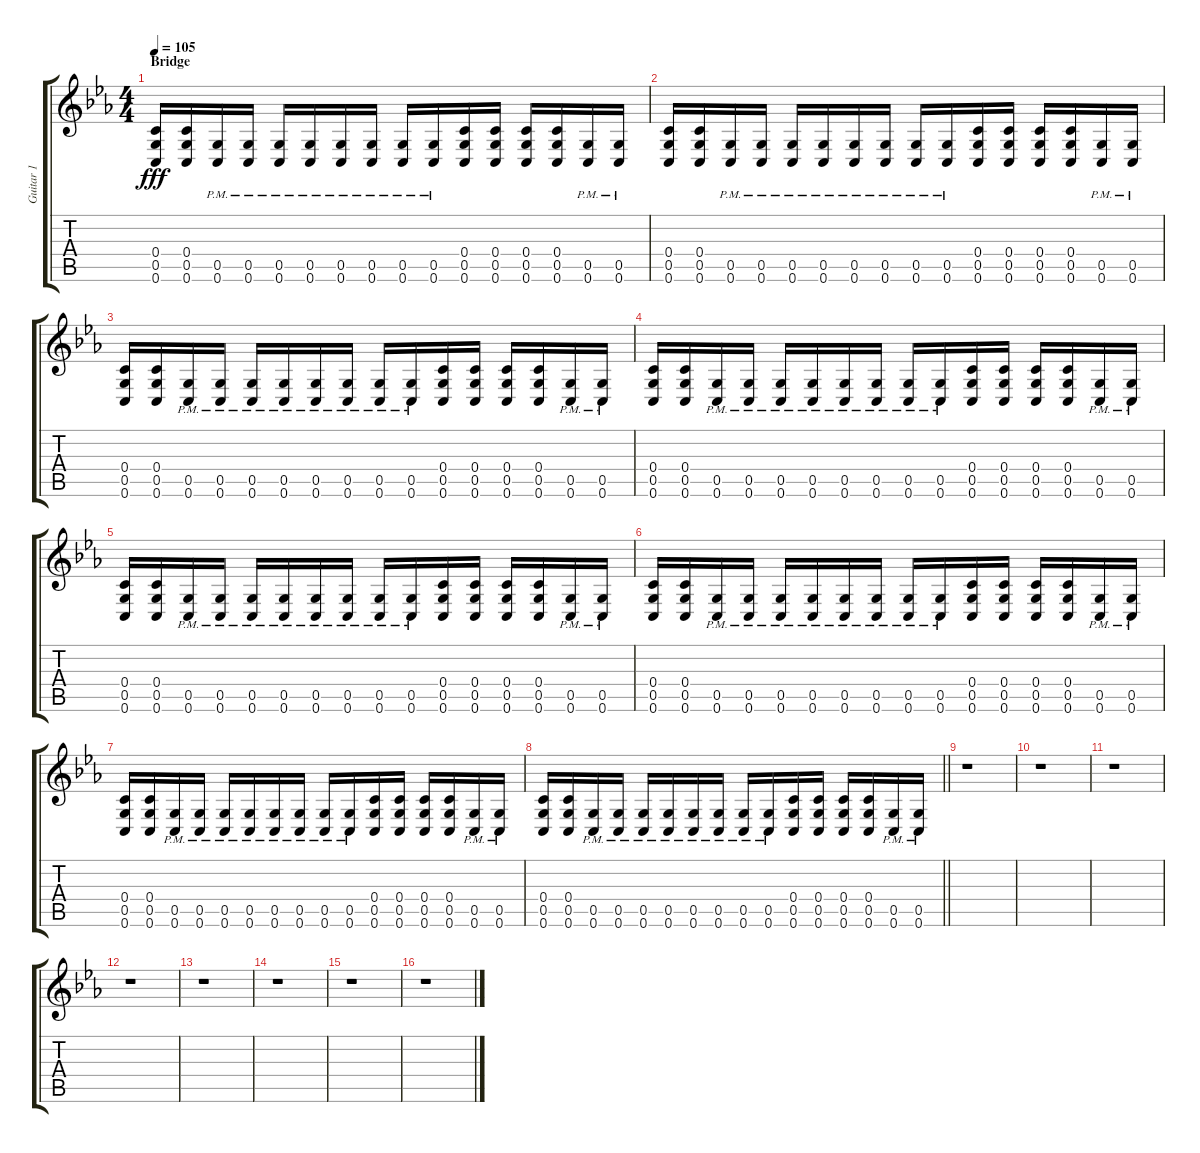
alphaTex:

\track ("Guitar 1" "Guitar 1") {instrument distortionguitar}
\staff {score tabs}
\tuning (D4 A3 F3 C3 G2 C2) {hide}
\ts (4 4)
\section ("" "Bridge")
\tempo 105
\clef g2
\ks eb
(0.4 0.5 0.6).16{dy fff} (0.4 0.5 0.6).16 (0.5{pm} 0.6{pm}).16 (0.5{pm} 0.6{pm}).16 (0.5{pm} 0.6{pm}).16 (0.5{pm} 0.6{pm}).16 (0.5{pm} 0.6{pm}).16 (0.5{pm} 0.6{pm}).16 (0.5{pm} 0.6{pm}).16 (0.5{pm} 0.6{pm}).16 (0.4 0.5 0.6).16 (0.4 0.5 0.6).16 (0.4 0.5 0.6).16 (0.4 0.5 0.6).16 (0.5{pm} 0.6{pm}).16 (0.5{pm} 0.6{pm}).16 |
(0.4 0.5 0.6).16 (0.4 0.5 0.6).16 (0.5{pm} 0.6{pm}).16 (0.5{pm} 0.6{pm}).16 (0.5{pm} 0.6{pm}).16 (0.5{pm} 0.6{pm}).16 (0.5{pm} 0.6{pm}).16 (0.5{pm} 0.6{pm}).16 (0.5{pm} 0.6{pm}).16 (0.5{pm} 0.6{pm}).16 (0.4 0.5 0.6).16 (0.4 0.5 0.6).16 (0.4 0.5 0.6).16 (0.4 0.5 0.6).16 (0.5{pm} 0.6{pm}).16 (0.5{pm} 0.6{pm}).16 |
(0.4 0.5 0.6).16 (0.4 0.5 0.6).16 (0.5{pm} 0.6{pm}).16 (0.5{pm} 0.6{pm}).16 (0.5{pm} 0.6{pm}).16 (0.5{pm} 0.6{pm}).16 (0.5{pm} 0.6{pm}).16 (0.5{pm} 0.6{pm}).16 (0.5{pm} 0.6{pm}).16 (0.5{pm} 0.6{pm}).16 (0.4 0.5 0.6).16 (0.4 0.5 0.6).16 (0.4 0.5 0.6).16 (0.4 0.5 0.6).16 (0.5{pm} 0.6{pm}).16 (0.5{pm} 0.6{pm}).16 |
(0.4 0.5 0.6).16 (0.4 0.5 0.6).16 (0.5{pm} 0.6{pm}).16 (0.5{pm} 0.6{pm}).16 (0.5{pm} 0.6{pm}).16 (0.5{pm} 0.6{pm}).16 (0.5{pm} 0.6{pm}).16 (0.5{pm} 0.6{pm}).16 (0.5{pm} 0.6{pm}).16 (0.5{pm} 0.6{pm}).16 (0.4 0.5 0.6).16 (0.4 0.5 0.6).16 (0.4 0.5 0.6).16 (0.4 0.5 0.6).16 (0.5{pm} 0.6{pm}).16 (0.5{pm} 0.6{pm}).16 |
(0.4 0.5 0.6).16 (0.4 0.5 0.6).16 (0.5{pm} 0.6{pm}).16 (0.5{pm} 0.6{pm}).16 (0.5{pm} 0.6{pm}).16 (0.5{pm} 0.6{pm}).16 (0.5{pm} 0.6{pm}).16 (0.5{pm} 0.6{pm}).16 (0.5{pm} 0.6{pm}).16 (0.5{pm} 0.6{pm}).16 (0.4 0.5 0.6).16 (0.4 0.5 0.6).16 (0.4 0.5 0.6).16 (0.4 0.5 0.6).16 (0.5{pm} 0.6{pm}).16 (0.5{pm} 0.6{pm}).16 |
(0.4 0.5 0.6).16 (0.4 0.5 0.6).16 (0.5{pm} 0.6{pm}).16 (0.5{pm} 0.6{pm}).16 (0.5{pm} 0.6{pm}).16 (0.5{pm} 0.6{pm}).16 (0.5{pm} 0.6{pm}).16 (0.5{pm} 0.6{pm}).16 (0.5{pm} 0.6{pm}).16 (0.5{pm} 0.6{pm}).16 (0.4 0.5 0.6).16 (0.4 0.5 0.6).16 (0.4 0.5 0.6).16 (0.4 0.5 0.6).16 (0.5{pm} 0.6{pm}).16 (0.5{pm} 0.6{pm}).16 |
(0.4 0.5 0.6).16 (0.4 0.5 0.6).16 (0.5{pm} 0.6{pm}).16 (0.5{pm} 0.6{pm}).16 (0.5{pm} 0.6{pm}).16 (0.5{pm} 0.6{pm}).16 (0.5{pm} 0.6{pm}).16 (0.5{pm} 0.6{pm}).16 (0.5{pm} 0.6{pm}).16 (0.5{pm} 0.6{pm}).16 (0.4 0.5 0.6).16 (0.4 0.5 0.6).16 (0.4 0.5 0.6).16 (0.4 0.5 0.6).16 (0.5{pm} 0.6{pm}).16 (0.5{pm} 0.6{pm}).16 |
\barLineRight lightlight
(0.4 0.5 0.6).16 (0.4 0.5 0.6).16 (0.5{pm} 0.6{pm}).16 (0.5{pm} 0.6{pm}).16 (0.5{pm} 0.6{pm}).16 (0.5{pm} 0.6{pm}).16 (0.5{pm} 0.6{pm}).16 (0.5{pm} 0.6{pm}).16 (0.5{pm} 0.6{pm}).16 (0.5{pm} 0.6{pm}).16 (0.4 0.5 0.6).16 (0.4 0.5 0.6).16 (0.4 0.5 0.6).16 (0.4 0.5 0.6).16 (0.5{pm} 0.6{pm}).16 (0.5{pm} 0.6{pm}).16 |
r.1 |
r.1 |
r.1 |
r.1 |
r.1 |
r.1 |
r.1 |
r.1
